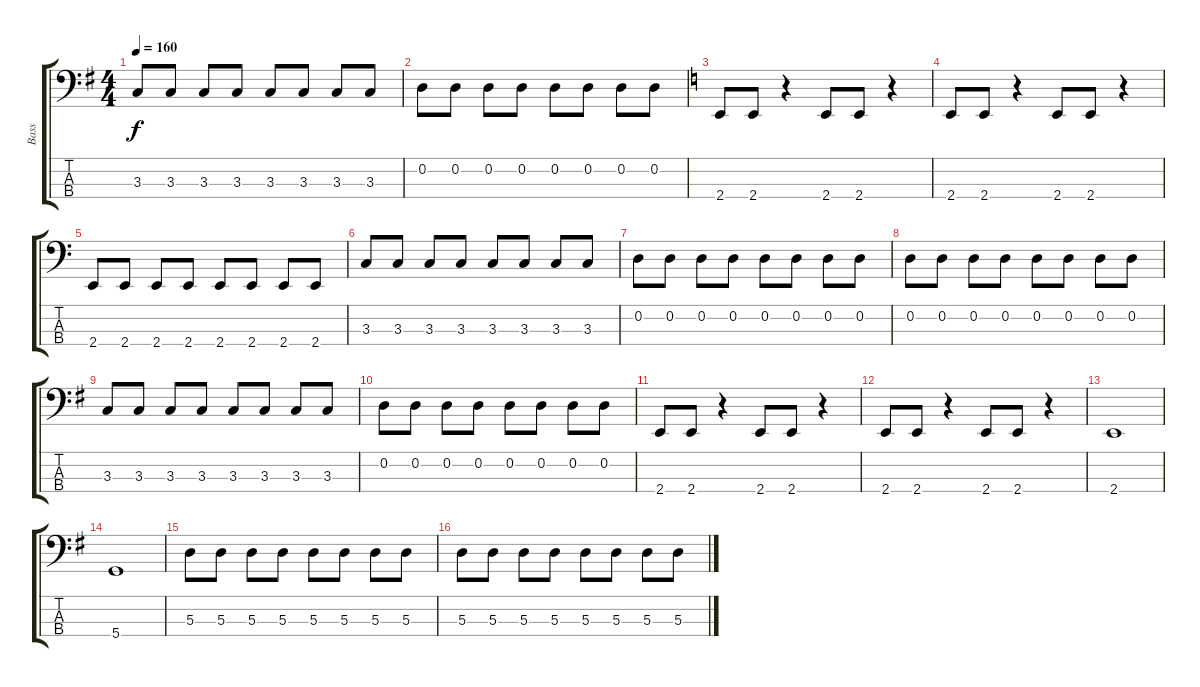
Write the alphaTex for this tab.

\track ("Bass" "Bass") {instrument electricbasspick}
\staff {score tabs}
\tuning (G2 D2 A1 D1) {hide}
\ts (4 4)
\tempo 160
\clef f4
\ks g
3.3.8{dy f} 3.3.8 3.3.8 3.3.8 3.3.8 3.3.8 3.3.8 3.3.8 |
0.2.8 0.2.8 0.2.8 0.2.8 0.2.8 0.2.8 0.2.8 0.2.8 |
\ks c
2.4.8 2.4.8 r.4 2.4.8 2.4.8 r.4 |
2.4.8 2.4.8 r.4 2.4.8 2.4.8 r.4 |
2.4.8 2.4.8 2.4.8 2.4.8 2.4.8 2.4.8 2.4.8 2.4.8 |
3.3.8 3.3.8 3.3.8 3.3.8 3.3.8 3.3.8 3.3.8 3.3.8 |
0.2.8 0.2.8 0.2.8 0.2.8 0.2.8 0.2.8 0.2.8 0.2.8 |
0.2.8 0.2.8 0.2.8 0.2.8 0.2.8 0.2.8 0.2.8 0.2.8 |
\ks g
3.3.8 3.3.8 3.3.8 3.3.8 3.3.8 3.3.8 3.3.8 3.3.8 |
0.2.8 0.2.8 0.2.8 0.2.8 0.2.8 0.2.8 0.2.8 0.2.8 |
2.4.8 2.4.8 r.4 2.4.8 2.4.8 r.4 |
2.4.8 2.4.8 r.4 2.4.8 2.4.8 r.4 |
2.4.1 |
5.4.1 |
5.3.8 5.3.8 5.3.8 5.3.8 5.3.8 5.3.8 5.3.8 5.3.8 |
5.3.8 5.3.8 5.3.8 5.3.8 5.3.8 5.3.8 5.3.8 5.3.8
